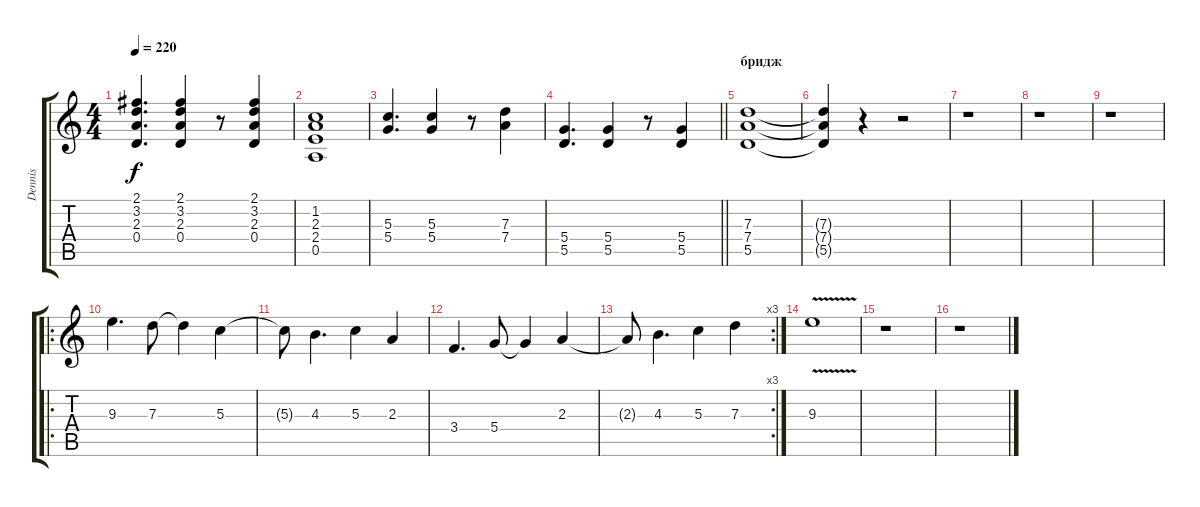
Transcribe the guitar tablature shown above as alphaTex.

\track ("Dennis" "Dennis") {instrument distortionguitar}
\staff {score tabs}
\tuning (E4 B3 G3 D3 A2 E2) {hide}
\ts (4 4)
\tempo 220
\clef g2
\ks c
(2.1 3.2 2.3 0.4).4{d dy f} (2.1 3.2 2.3 0.4).4 r.8 (2.1 3.2 2.3 0.4).4 |
(1.2 2.3 2.4 0.5).1 |
(5.3 5.4).4{d} (5.3 5.4).4 r.8 (7.3 7.4).4 |
\barLineRight lightlight
(5.4 5.5).4{d} (5.4 5.5).4 r.8 (5.4 5.5).4 |
\section ("" "бридж")
(7.3 7.4 5.5).1 |
(7.3{t} 7.4{t} 5.5{t}).4 r.4 r.2 |
r.1 |
r.1 |
r.1 |
\ro
9.3.4{d} 7.3.8 7.3{t}.4 5.3.4 |
5.3{t}.8 4.3.4{d} 5.3.4 2.3.4 |
3.4.4{d} 5.4.8 5.4{t}.4 2.3.4 |
\rc 3
2.3{t}.8 4.3.4{d} 5.3.4 7.3.4 |
9.3{v}.1 |
r.1 |
r.1
